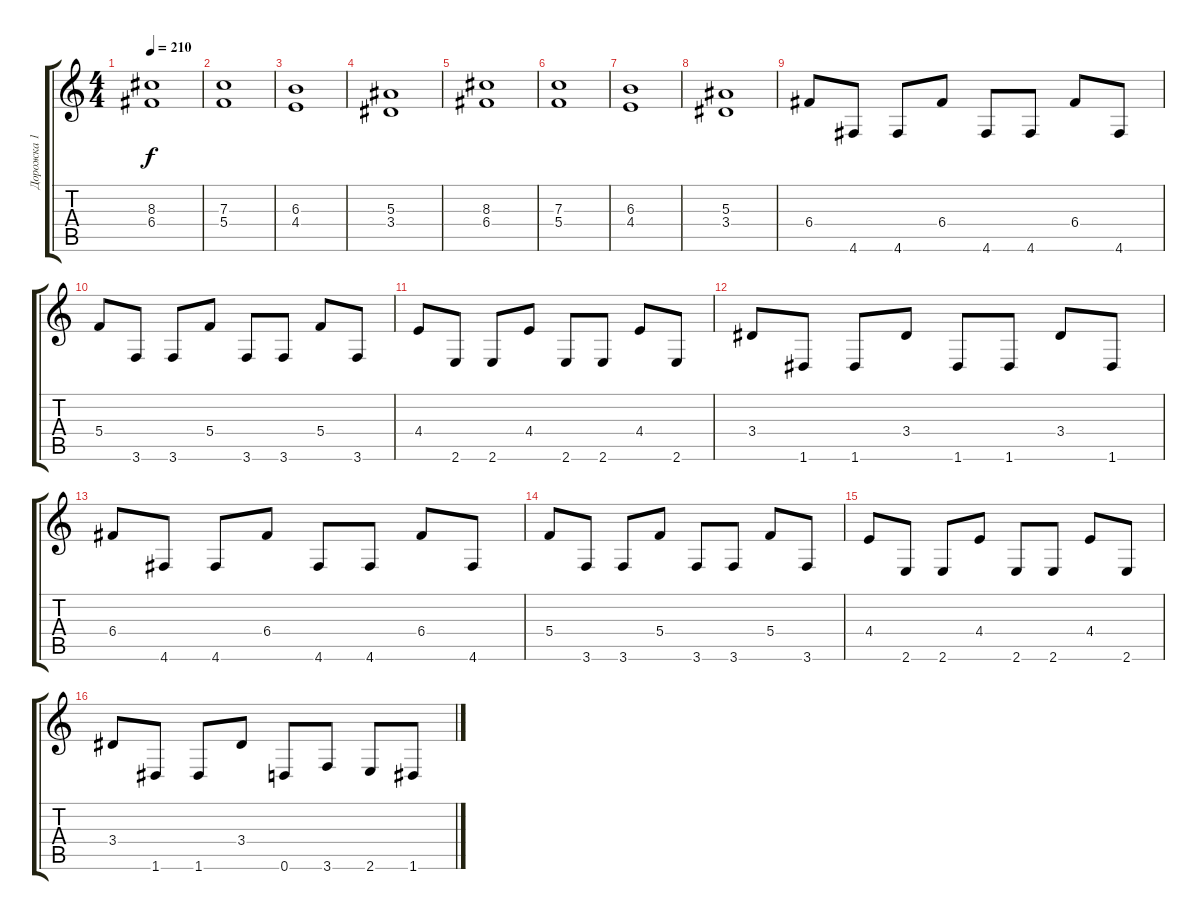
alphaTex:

\track ("Дорожка 1" "Дорожка 1") {instrument distortionguitar}
\staff {score tabs}
\tuning (D4 A3 F3 C3 G2 D2) {hide}
\ts (4 4)
\tempo 210
\clef g2
\ks c
(8.3 6.4).1{dy f} |
(7.3 5.4).1 |
(6.3 4.4).1 |
(5.3 3.4).1 |
(8.3 6.4).1 |
(7.3 5.4).1 |
(6.3 4.4).1 |
(5.3 3.4).1 |
6.4.8 4.6.8 4.6.8 6.4.8 4.6.8 4.6.8 6.4.8 4.6.8 |
5.4.8 3.6.8 3.6.8 5.4.8 3.6.8 3.6.8 5.4.8 3.6.8 |
4.4.8 2.6.8 2.6.8 4.4.8 2.6.8 2.6.8 4.4.8 2.6.8 |
3.4.8 1.6.8 1.6.8 3.4.8 1.6.8 1.6.8 3.4.8 1.6.8 |
6.4.8 4.6.8 4.6.8 6.4.8 4.6.8 4.6.8 6.4.8 4.6.8 |
5.4.8 3.6.8 3.6.8 5.4.8 3.6.8 3.6.8 5.4.8 3.6.8 |
4.4.8 2.6.8 2.6.8 4.4.8 2.6.8 2.6.8 4.4.8 2.6.8 |
3.4.8 1.6.8 1.6.8 3.4.8 0.6.8 3.6.8 2.6.8 1.6.8
